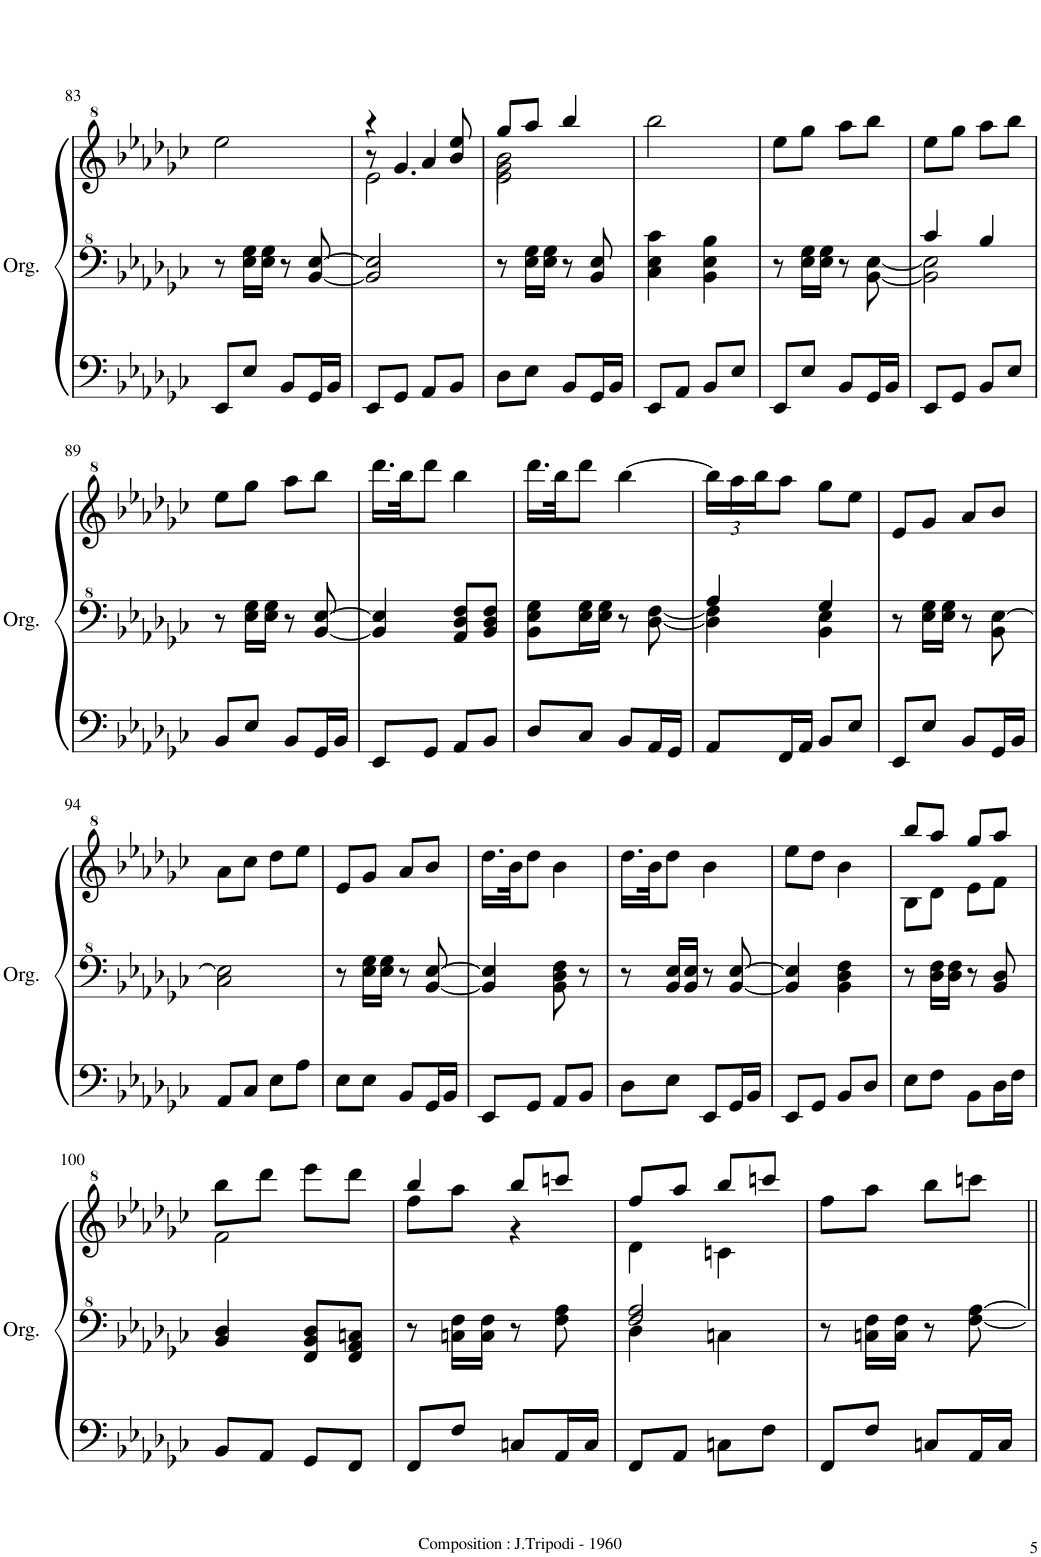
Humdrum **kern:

**kern	**kern	**kern
*part1	*part1	*part1
*staff3	*staff2	*staff1
*I"Orgue	*	*
*I'Org.	*	*
!!LO:PB:g=z
*clefF4	*clefF^4	*clefG^2
*k[b-e-a-d-g-c-]	*k[b-e-a-d-g-c-]	*k[b-e-a-d-g-c-]
*M2/4	*M2/4	*M2/4
=83	=83	=83
8EE-/L	8r	2eee-\
8E-/J	16e-\ 16g-\LL	.
.	16e-\ 16g-\JJ	.
8BB-/L	8r	.
16GG-/L	[8B-/ [8e-/	.
16BB-/JJ	.	.
=84	=84	=84
*	*	*^
*	*	*	*^
*	*	*	*	*^
8EE-/L	2B-/] 2e-/]	4r	8r	2ee-\	4.ryy
8GG-/J	.	.	4.gg-/	.	.
8AA-/L	.	4aa-/	.	.	.
8BB-/J	.	.	.	.	8bb-/ 8eee-/
=85	=85	=85	=85	=85	=85
8D-\L	8r	8ggg-/L	2gg-\	2ee-\	2bb-\
8E-\J	16e-\ 16g-\LL	8aaa-/J	.	.	.
.	16e-\ 16g-\JJ	.	.	.	.
8BB-/L	8r	4bbb-/	.	.	.
16GG-/L	8B-/ 8e-/	.	.	.	.
16BB-/JJ	.	.	.	.	.
*	*	*v	*v	*v	*v
=86	=86	=86
8EE-/L	4c-\ 4e-\ 4cc-\	2bbb-\
8AA-/J	.	.
8BB-/L	4B-\ 4e-\ 4b-\	.
8E-/J	.	.
=87	=87	=87
8EE-/L	8r	8eee-\L
8E-/J	16e-\ 16g-\LL	8ggg-\J
.	16e-\ 16g-\JJ	.
8BB-/L	8r	8aaa-\L
16GG-/L	[8B-\ [8e-\	8bbb-\J
16BB-/JJ	.	.
=88	=88	=88
*	*^	*
8EE-/L	2B-\] 2e-\]	4cc-/	8eee-\L
8GG-/J	.	.	8ggg-\J
8BB-/L	.	4b-/	8aaa-\L
8E-/J	.	.	8bbb-\J
*	*v	*v	*
!!LO:LB:g=z
=89	=89	=89
8BB-/L	8r	8eee-\L
8E-/J	16e-\ 16g-\LL	8ggg-\J
.	16e-\ 16g-\JJ	.
8BB-/L	8r	8aaa-\L
16GG-/L	[8B-/ [8e-/	8bbb-\J
16BB-/JJ	.	.
=90	=90	=90
8EE-/L	4B-/] 4e-/]	16.dddd-\LL
.	.	32bbb-\JK
8GG-/J	.	8dddd-\J
8AA-/L	8A-/ 8d-/ 8f/L	4bbb-\
8BB-/J	8B-/ 8d-/ 8f/J	.
=91	=91	=91
8D-/L	8B-\ 8e-\ 8g-\L	16.dddd-\LL
.	.	32bbb-\JK
8C-/J	16e-\ 16g-\L	8dddd-\J
.	16e-\ 16g-\JJ	.
8BB-/L	8r	[4bbb-\
16AA-/L	[8d-\ [8f\	.
16GG-/JJ	.	.
=92	=92	=92
*	*^	*
*	*	*	*Xbrackettup
8AA-/L	4d-\] 4f\]	4a-/	24bbb-\LL]
.	.	.	24aaa-\
.	.	.	24bbb-\J
16FF/L	.	.	8aaa-\J
16AA-/JJ	.	.	.
8BB-/L	4B-\ 4e-\	4g-/	8ggg-\L
8E-/J	.	.	8eee-\J
*	*v	*v	*
=93	=93	=93
8EE-/L	8r	8ee-/L
8E-/J	16e-\ 16g-\LL	8gg-/J
.	16e-\ 16g-\JJ	.
8BB-/L	8r	8aa-/L
16GG-/L	8B-\ [8e-\	8bb-/J
16BB-/JJ	.	.
!!LO:LB:g=z
=94	=94	=94
8AA-/L	2c-\ 2e-\]	8aa-\L
8C-/J	.	8ccc-\J
8E-\L	.	8ddd-\L
8A-\J	.	8eee-\J
=95	=95	=95
8E-\L	8r	8ee-/L
8E-\J	16e-\ 16g-\LL	8gg-/J
.	16e-\ 16g-\JJ	.
8BB-/L	8r	8aa-/L
16GG-/L	[8B-/ [8e-/	8bb-/J
16BB-/JJ	.	.
=96	=96	=96
8EE-/L	4B-/] 4e-/]	16.ddd-\LL
.	.	32bb-\JK
8GG-/J	.	8ddd-\J
8AA-/L	8B-\ 8d-\ 8f\	4bb-\
8BB-/J	8r	.
=97	=97	=97
8D-\L	8r	16.ddd-\LL
.	.	32bb-\JK
8E-\J	16B-/ 16e-/LL	8ddd-\J
.	16B-/ 16e-/JJ	.
8EE-/L	8r	4bb-\
16GG-/L	[8B-/ [8e-/	.
16BB-/JJ	.	.
=98	=98	=98
8EE-/L	4B-/] 4e-/]	8eee-\L
8GG-/J	.	8ddd-\J
8BB-/L	4B-\ 4d-\ 4f\	4bb-\
8D-/J	.	.
=99	=99	=99
*	*	*^
8E-\L	8r	8b-\L	8bbb-/L
8F\J	16d-\ 16f\LL	8dd-\J	8aaa-/J
.	16d-\ 16f\JJ	.	.
8BB-\L	8r	8ee-\L	8ggg-/L
16D-\L	8B-/ 8d-/	8ff\J	8aaa-/J
16F\JJ	.	.	.
!!LO:LB:g=z	!!
=100	=100	=100	=100
8BB-/L	4B-/ 4d-/	2ff\	8bbb-\L
8AA-/J	.	.	8dddd-\J
8GG-/L	8F/ 8B-/ 8d-/L	.	8eeee-\L
8FF/J	8F/ 8A-/ 8cn/J	.	8dddd-\J
=101	=101	=101	=101
8FF/L	8r	8fff\L	4bbb-/
8F/J	16cn\ 16f\LL	8aaa-\J	.
.	16c\ 16f\JJ	.	.
8Cn/L	8r	8bbb-/L	4r
16AA-/L	8f\ 8a-\	8ccccn/J	.
16C/JJ	.	.	.
=102	=102	=102	=102
*	*^	*	*
8FF/L	2f/ 2a-/	4d-\	8fff/L	4dd-\
8AA-/J	.	.	8aaa-/J	.
8Cn\L	.	4cn\	8bbb-/L	4ccn\
8F\J	.	.	8ccccn/J	.
*	*v	*v	*	*
*	*	*v	*v
=103	=103	=103
8FF/L	8r	8fff\L
8F/J	16cn\ 16f\LL	8aaa-\J
.	16c\ 16f\JJ	.
8Cn/L	8r	8bbb-\L
16AA-/L	[8f\ [8a-\	8ccccn\J
16C/JJ	.	.
=||	=||	=||
*-	*-	*-
